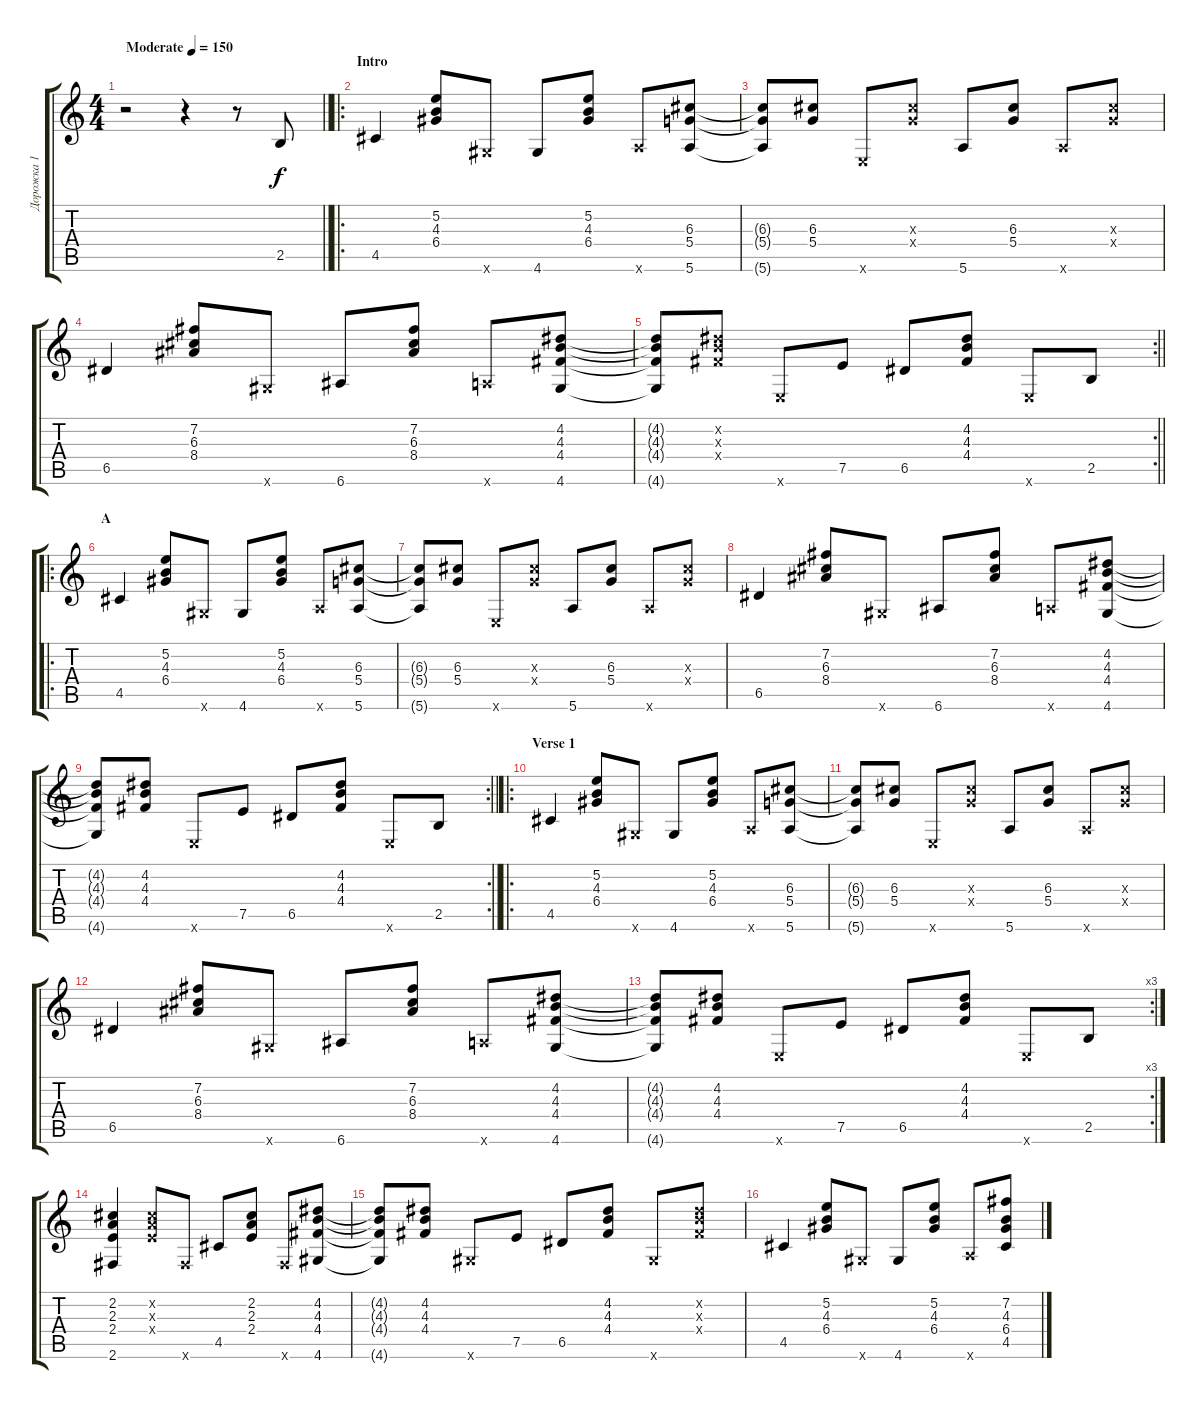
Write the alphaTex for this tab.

\track ("Дорожка 1" "Дорожка 1") {instrument acousticguitarsteel}
\staff {score tabs}
\tuning (E4 B3 G3 D3 A2 E2) {hide}
\ts (4 4)
\tempo (150 "Moderate")
\clef g2
\barLineRight lightlight
\ks c
r.2{dy f instrument acousticguitarsteel} r.4 r.8 2.5.8 |
\ro
\section ("" "Intro")
4.5.4 (5.2 4.3 6.4).8 4.6{x}.8 4.6.8 (5.2 4.3 6.4).8 5.6{x}.8 (6.3 5.4 5.6).8 |
(6.3{t} 5.4{t} 5.6{t}).8 (6.3 5.4).8 0.6{x}.8 (6.3{x} 5.4{x}).8 5.6.8 (6.3 5.4).8 5.6{x}.8 (6.3{x} 5.4{x}).8 |
6.5.4 (7.2 6.3 8.4).8 4.6{x}.8 6.6.8 (7.2 6.3 8.4).8 5.6{x}.8 (4.2 4.3 4.4 4.6).8 |
\rc 2
\barLineRight lightlight
(4.2{t} 4.3{t} 4.4{t} 4.6{t}).8 (4.2{x} 4.3{x} 4.4{x}).8 0.6{x}.8 7.5.8 6.5.8 (4.2 4.3 4.4).8 0.6{x}.8 2.5.8 |
\ro
\section ("" "A")
4.5.4 (5.2 4.3 6.4).8 4.6{x}.8 4.6.8 (5.2 4.3 6.4).8 5.6{x}.8 (6.3 5.4 5.6).8 |
(6.3{t} 5.4{t} 5.6{t}).8 (6.3 5.4).8 0.6{x}.8 (6.3{x} 5.4{x}).8 5.6.8 (6.3 5.4).8 5.6{x}.8 (6.3{x} 5.4{x}).8 |
6.5.4 (7.2 6.3 8.4).8 4.6{x}.8 6.6.8 (7.2 6.3 8.4).8 5.6{x}.8 (4.2 4.3 4.4 4.6).8 |
\rc 2
\barLineRight lightlight
(4.2{t} 4.3{t} 4.4{t} 4.6{t}).8 (4.2 4.3 4.4).8 0.6{x}.8 7.5.8 6.5.8 (4.2 4.3 4.4).8 0.6{x}.8 2.5.8 |
\ro
\section ("" "Verse 1")
4.5.4 (5.2 4.3 6.4).8 4.6{x}.8 4.6.8 (5.2 4.3 6.4).8 5.6{x}.8 (6.3 5.4 5.6).8 |
(6.3{t} 5.4{t} 5.6{t}).8 (6.3 5.4).8 0.6{x}.8 (6.3{x} 5.4{x}).8 5.6.8 (6.3 5.4).8 5.6{x}.8 (6.3{x} 5.4{x}).8 |
6.5.4 (7.2 6.3 8.4).8 4.6{x}.8 6.6.8 (7.2 6.3 8.4).8 5.6{x}.8 (4.2 4.3 4.4 4.6).8 |
\rc 3
(4.2{t} 4.3{t} 4.4{t} 4.6{t}).8 (4.2 4.3 4.4).8 0.6{x}.8 7.5.8 6.5.8 (4.2 4.3 4.4).8 0.6{x}.8 2.5.8 |
(2.2 2.3 2.4 2.6).4 (2.2{x} 2.3{x} 2.4{x}).8 2.6{x}.8 4.5.8 (2.2 2.3 2.4).8 2.6{x}.8 (4.2 4.3 4.4 4.6).8 |
(4.2{t} 4.3{t} 4.4{t} 4.6{t}).8 (4.2 4.3 4.4).8 4.6{x}.8 7.5.8 6.5.8 (4.2 4.3 4.4).8 4.6{x}.8 (4.2{x} 4.3{x} 4.4{x}).8 |
4.5.4 (5.2 4.3 6.4).8 4.6{x}.8 4.6.8 (5.2 4.3 6.4).8 5.6{x}.8 (7.2 4.3 6.4 4.5).8
